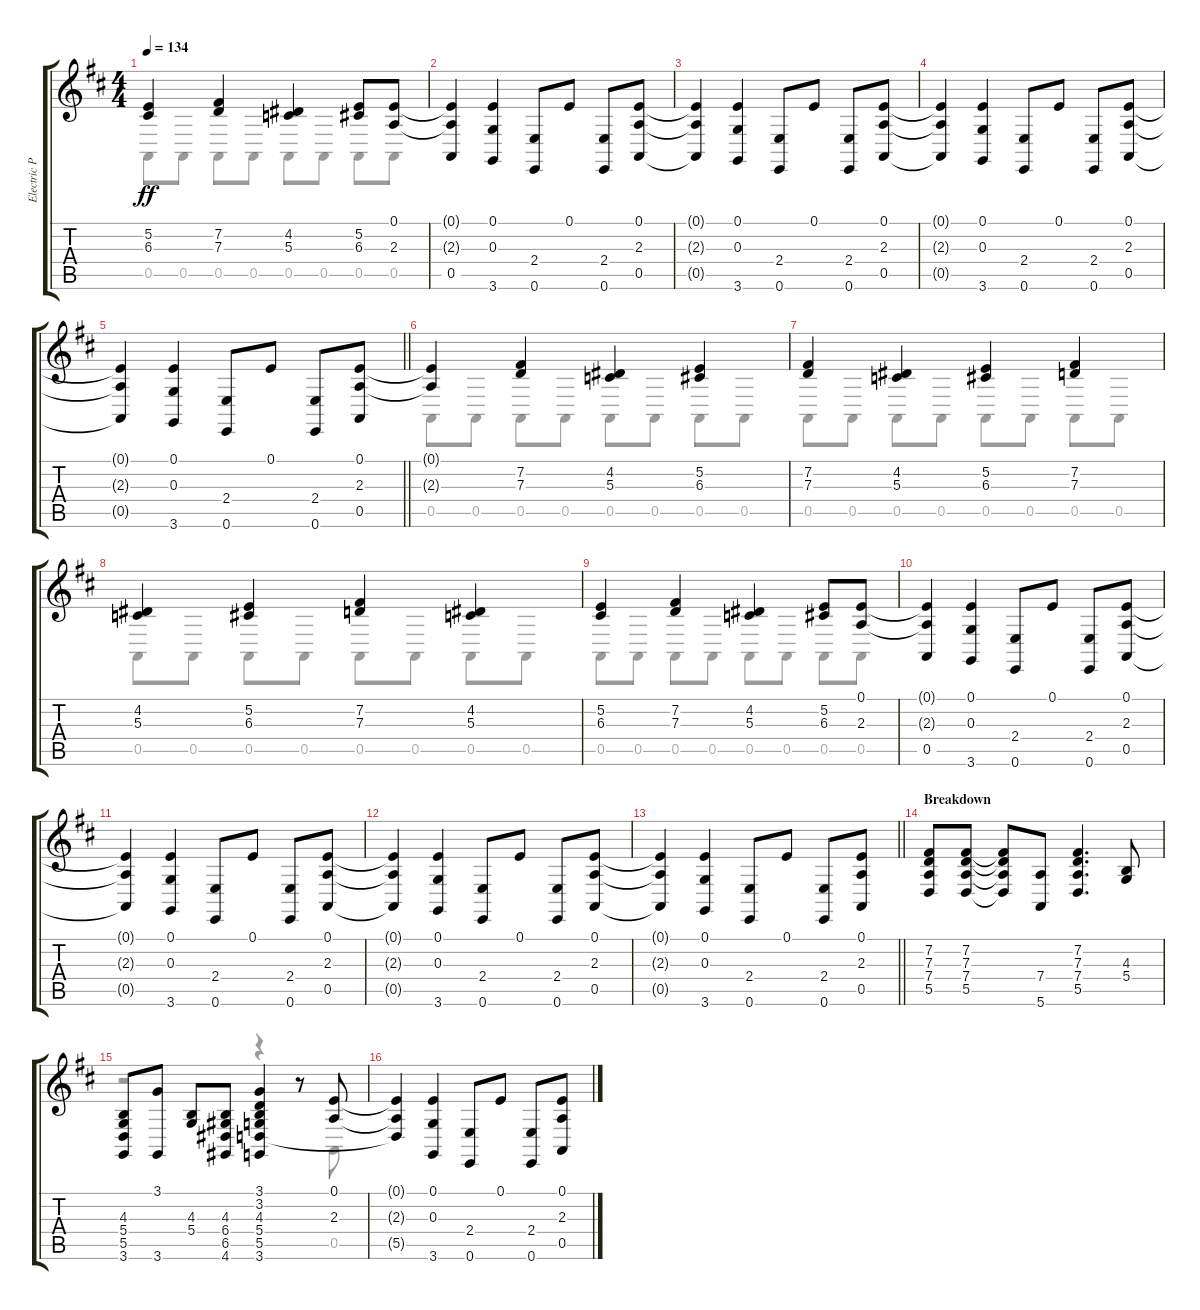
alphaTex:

\track ("Electric Piano (John Paul Jones) (Wurlit" "Electric P") {instrument electricgrandpiano}
\staff {score tabs}
\tuning (E4 B3 G3 D3 A2 E2) {hide}
\voice
\ts (4 4)
\tempo 134
\clef g2
\ks d
(5.2 6.3).4{dy ff} (7.2 7.3).4 (4.2 5.3).4 (5.2 6.3).8 (0.1 2.3).8 |
(0.1{t} 2.3{t} 0.5).4 (0.1 0.3 3.6).4 (2.4 0.6).8 0.1.8 (2.4 0.6).8 (0.1 2.3 0.5).8 |
(0.1{t} 2.3{t} 0.5{t}).4 (0.1 0.3 3.6).4 (2.4 0.6).8 0.1.8 (2.4 0.6).8 (0.1 2.3 0.5).8 |
(0.1{t} 2.3{t} 0.5{t}).4 (0.1 0.3 3.6).4 (2.4 0.6).8 0.1.8 (2.4 0.6).8 (0.1 2.3 0.5).8 |
\barLineRight lightlight
(0.1{t} 2.3{t} 0.5{t}).4 (0.1 0.3 3.6).4 (2.4 0.6).8 0.1.8 (2.4 0.6).8 (0.1 2.3 0.5).8 |
(0.1{t} 2.3{t}).4 (7.2 7.3).4 (4.2 5.3).4 (5.2 6.3).4 |
(7.2 7.3).4 (4.2 5.3).4 (5.2 6.3).4 (7.2 7.3).4 |
(4.2 5.3).4 (5.2 6.3).4 (7.2 7.3).4 (4.2 5.3).4 |
(5.2 6.3).4 (7.2 7.3).4 (4.2 5.3).4 (5.2 6.3).8 (0.1 2.3).8 |
(0.1{t} 2.3{t} 0.5).4 (0.1 0.3 3.6).4 (2.4 0.6).8 0.1.8 (2.4 0.6).8 (0.1 2.3 0.5).8 |
(0.1{t} 2.3{t} 0.5{t}).4 (0.1 0.3 3.6).4 (2.4 0.6).8 0.1.8 (2.4 0.6).8 (0.1 2.3 0.5).8 |
(0.1{t} 2.3{t} 0.5{t}).4 (0.1 0.3 3.6).4 (2.4 0.6).8 0.1.8 (2.4 0.6).8 (0.1 2.3 0.5).8 |
\barLineRight lightlight
(0.1{t} 2.3{t} 0.5{t}).4 (0.1 0.3 3.6).4 (2.4 0.6).8 0.1.8 (2.4 0.6).8 (0.1 2.3 0.5).8 |
\section ("" "Breakdown")
(7.2 7.3 7.4 5.5).8 (7.2 7.3 7.4 5.5).8 (7.2{t} 7.3{t} 7.4{t} 5.5{t}).8 (7.4 5.6).8 (7.2 7.3 7.4 5.5).4{d} (4.3 5.4).8 |
(4.3 5.4 5.5 3.6).8 (3.1 3.6).8 (4.3 5.4).8 (4.3 6.4 6.5 4.6).8 (3.1 3.2 4.3 5.4 5.5 3.6).4 r.8 (0.1 2.3).8 |
(0.1{t} 2.3{t} 5.5{t}).4 (0.1 0.3 3.6).4 (2.4 0.6).8 0.1.8 (2.4 0.6).8 (0.1 2.3 0.5).8
\voice
\clef g2
\ottava regular
\simile none
\ks d
0.5.8{dy ff} 0.5.8 0.5.8 0.5.8 0.5.8 0.5.8 0.5.8 0.5.8 |
|
|
|
\barLineRight lightlight
|
0.5.8 0.5.8 0.5.8 0.5.8 0.5.8 0.5.8 0.5.8 0.5.8 |
0.5.8 0.5.8 0.5.8 0.5.8 0.5.8 0.5.8 0.5.8 0.5.8 |
0.5.8 0.5.8 0.5.8 0.5.8 0.5.8 0.5.8 0.5.8 0.5.8 |
0.5.8 0.5.8 0.5.8 0.5.8 0.5.8 0.5.8 0.5.8 0.5.8 |
|
|
|
\barLineRight lightlight
|
|
r.2 r.4 r.8 0.5.8 |
